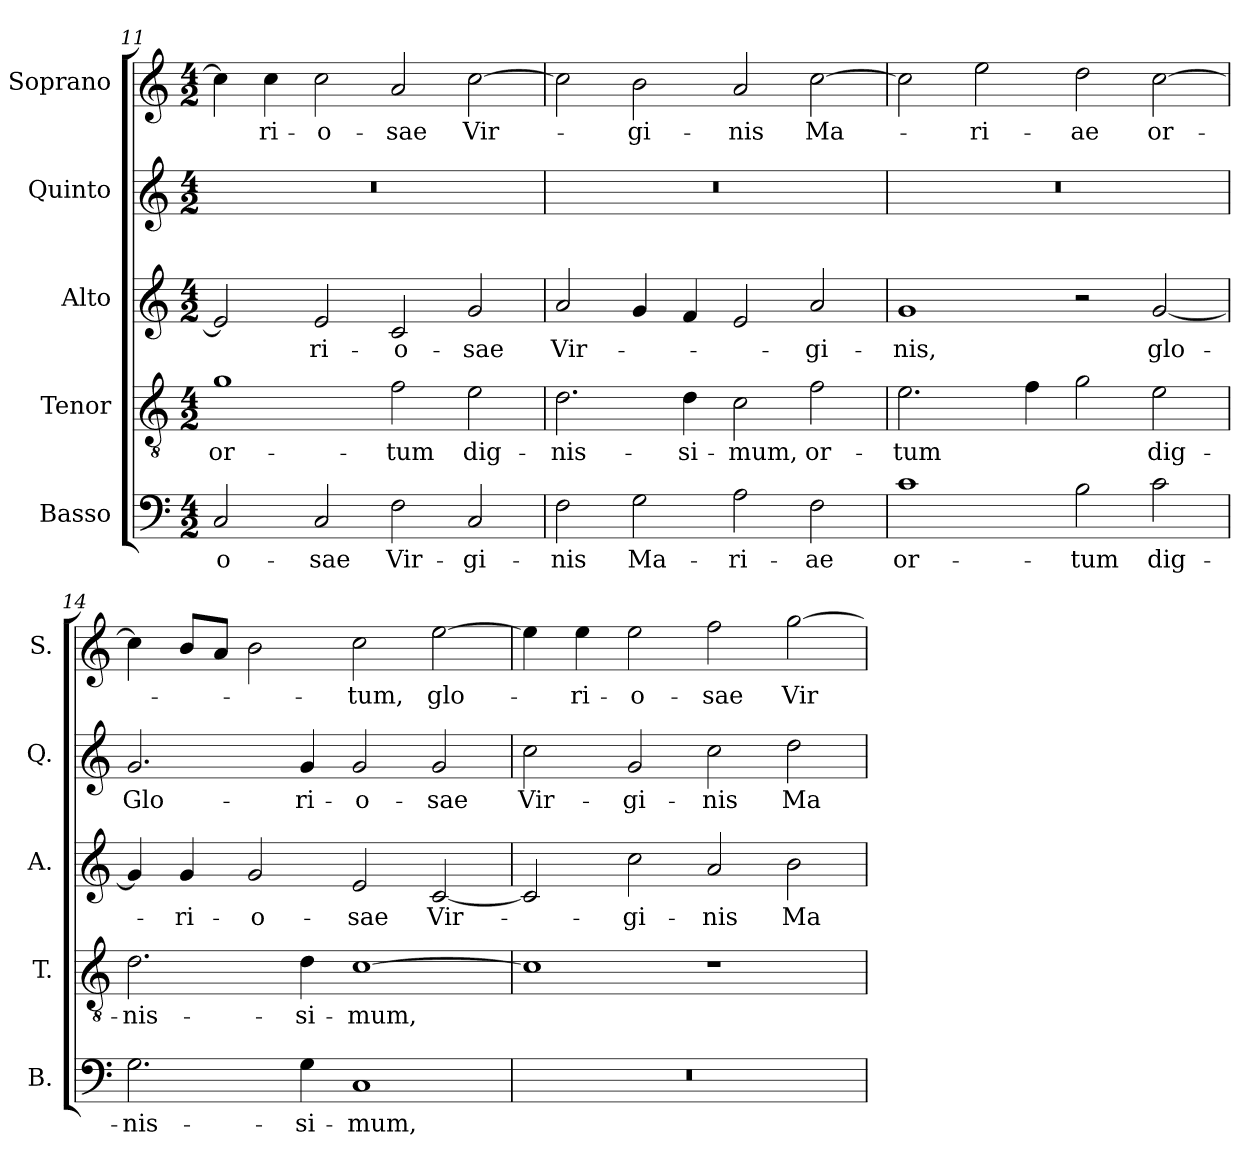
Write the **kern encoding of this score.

**kern	**text	**kern	**text	**kern	**text	**kern	**text	**kern	**text
*part5	*part5	*part4	*part4	*part3	*part3	*part2	*part2	*part1	*part1
*staff5	*staff5	*staff4	*staff4	*staff3	*staff3	*staff2	*staff2	*staff1	*staff1
*I"Basso	*	*I"Tenor	*	*I"Alto	*	*I"Quinto	*	*I"Soprano	*
*I'B.	*	*I'T.	*	*I'A.	*	*I'Q.	*	*I'S.	*
*clefF4	*	*clefGv2	*	*clefG2	*	*clefG2	*	*clefG2	*
*	*	*ITrd7c12	*	*	*	*	*	*	*
*k[]	*	*k[]	*	*k[]	*	*k[]	*	*k[]	*
*C:	*	*C:	*	*C:	*	*C:	*	*C:	*
*M4/2	*	*M4/2	*	*M4/2	*	*M4/2	*	*M4/2	*
=11	=11	=11	=11	=11	=11	=11	=11	=11	=11
!	!LO:LY:b:color=#000000	!	!	!	!	!	!	!	!
!	!	!	!LO:LY:b:color=#000000	!	!	!LO:N:vis=1	!	!	!
2Ci/	-o-	1Gi	or-	2ei/]	.	0r	.	4cci\]	.
!	!	!	!	!	!	!	!	!	!LO:LY:b:color=#000000
.	.	.	.	.	.	.	.	4cci\	-ri-
!	!LO:LY:b:color=#000000	!	!	!	!	!	!	!	!
!	!	!	!	!	!LO:LY:b:color=#000000	!	!	!	!
!	!	!	!	!	!	!	!	!	!LO:LY:b:color=#000000
2Ci/	-sae	.	.	2ei/	-ri-	.	.	2cci\	-o-
!	!LO:LY:b:color=#000000	!	!	!	!	!	!	!	!
!	!	!	!LO:LY:b:color=#000000	!	!	!	!	!	!
!	!	!	!	!	!LO:LY:b:color=#000000	!	!	!	!
!	!	!	!	!	!	!	!	!	!LO:LY:b:color=#000000
2Fi\	Vir-	2Fi\	-tum	2ci/	-o-	.	.	2ai/	-sae
!	!LO:LY:b:color=#000000	!	!	!	!	!	!	!	!
!	!	!	!LO:LY:b:color=#000000	!	!	!	!	!	!
!	!	!	!	!	!LO:LY:b:color=#000000	!	!	!	!
!	!	!	!	!	!	!	!	!	!LO:LY:b:color=#000000
2Ci/	-gi-	2Ei\	dig-	2gi/	-sae	.	.	[2cci\	Vir-
!!LO:LB:g=z
=12	=12	=12	=12	=12	=12	=12	=12	=12	=12
!	!LO:LY:b:color=#000000	!	!	!	!	!	!	!	!
!	!	!	!LO:LY:b:color=#000000	!	!	!	!	!	!
!	!	!	!	!	!LO:LY:b:color=#000000	!LO:N:vis=1	!	!	!
2Fi\	-nis	2.Di\	-nis-	2ai/	Vir-	0r	.	2cci\]	.
!	!LO:LY:b:color=#000000	!	!	!	!	!	!	!	!
!	!	!	!	!	!	!	!	!	!LO:LY:b:color=#000000
2Gi\	Ma-	.	.	4gi/	.	.	.	2bi\	-gi-
!	!	!	!LO:LY:b:color=#000000	!	!	!	!	!	!
.	.	4Di\	-si-	4fi/	.	.	.	.	.
!	!LO:LY:b:color=#000000	!	!	!	!	!	!	!	!
!	!	!	!LO:LY:b:color=#000000	!	!	!	!	!	!
!	!	!	!	!	!	!	!	!	!LO:LY:b:color=#000000
2Ai\	-ri-	2Ci\	-mum,	2ei/	.	.	.	2ai/	-nis
!	!LO:LY:b:color=#000000	!	!	!	!	!	!	!	!
!	!	!	!LO:LY:b:color=#000000	!	!	!	!	!	!
!	!	!	!	!	!LO:LY:b:color=#000000	!	!	!	!
!	!	!	!	!	!	!	!	!	!LO:LY:b:color=#000000
2Fi\	-ae	2Fi\	or-	2ai/	-gi-	.	.	[2cci\	Ma-
=13	=13	=13	=13	=13	=13	=13	=13	=13	=13
!	!LO:LY:b:color=#000000	!	!	!	!	!	!	!	!
!	!	!	!LO:LY:b:color=#000000	!	!	!	!	!	!
!	!	!	!	!	!LO:LY:b:color=#000000	!LO:N:vis=1	!	!	!
1ci	or-	2.Ei\	-tum	1gi	-nis,	0r	.	2cci\]	.
!	!	!	!	!	!	!	!	!	!LO:LY:b:color=#000000
.	.	.	.	.	.	.	.	2eei\	-ri-
.	.	4Fi\	.	.	.	.	.	.	.
!	!LO:LY:b:color=#000000	!	!	!	!	!	!	!	!
!	!	!	!	!	!	!	!	!	!LO:LY:b:color=#000000
2Bi\	-tum	2Gi\	.	2r	.	.	.	2ddi\	-ae
!	!LO:LY:b:color=#000000	!	!	!	!	!	!	!	!
!	!	!	!LO:LY:b:color=#000000	!	!	!	!	!	!
!	!	!	!	!	!LO:LY:b:color=#000000	!	!	!	!
!	!	!	!	!	!	!	!	!	!LO:LY:b:color=#000000
2ci\	dig-	2Ei\	dig-	[2gi/	glo-	.	.	[2cci\	or-
=14	=14	=14	=14	=14	=14	=14	=14	=14	=14
!	!LO:LY:b:color=#000000	!	!	!	!	!	!	!	!
!	!	!	!LO:LY:b:color=#000000	!	!	!	!	!	!
!	!	!	!	!	!	!	!LO:LY:b:color=#000000	!	!
2.Gi\	-nis-	2.Di\	-nis-	4gi/]	.	2.gi/	Glo-	4cci\]	.
!	!	!	!	!	!LO:LY:b:color=#000000	!	!	!	!
.	.	.	.	4gi/	-ri-	.	.	8bi/L	.
.	.	.	.	.	.	.	.	8ai/J	.
!	!	!	!	!	!LO:LY:b:color=#000000	!	!	!	!
.	.	.	.	2gi/	-o-	.	.	2bi\	.
!	!LO:LY:b:color=#000000	!	!	!	!	!	!	!	!
!	!	!	!LO:LY:b:color=#000000	!	!	!	!	!	!
!	!	!	!	!	!	!	!LO:LY:b:color=#000000	!	!
4Gi\	-si-	4Di\	-si-	.	.	4gi/	-ri-	.	.
!	!LO:LY:b:color=#000000	!	!	!	!	!	!	!	!
!	!	!	!LO:LY:b:color=#000000	!	!	!	!	!	!
!	!	!	!	!	!LO:LY:b:color=#000000	!	!	!	!
!	!	!	!	!	!	!	!LO:LY:b:color=#000000	!	!
!	!	!	!	!	!	!	!	!	!LO:LY:b:color=#000000
1Ci	-mum,	[1Ci	-mum,	2ei/	-sae	2gi/	-o-	2cci\	-tum,
!	!	!	!	!	!LO:LY:b:color=#000000	!	!	!	!
!	!	!	!	!	!	!	!LO:LY:b:color=#000000	!	!
!	!	!	!	!	!	!	!	!	!LO:LY:b:color=#000000
.	.	.	.	[2ci/	Vir-	2gi/	-sae	[2eei\	glo-
=15	=15	=15	=15	=15	=15	=15	=15	=15	=15
!LO:N:vis=1	!	!	!	!	!	!	!	!	!
!	!	!	!	!	!	!	!LO:LY:b:color=#000000	!	!
0r	.	1Ci]	.	2ci/]	.	2cci\	Vir-	4eei\]	.
!	!	!	!	!	!	!	!	!	!LO:LY:b:color=#000000
.	.	.	.	.	.	.	.	4eei\	-ri-
!	!	!	!	!	!LO:LY:b:color=#000000	!	!	!	!
!	!	!	!	!	!	!	!LO:LY:b:color=#000000	!	!
!	!	!	!	!	!	!	!	!	!LO:LY:b:color=#000000
.	.	.	.	2cci\	-gi-	2gi/	-gi-	2eei\	-o-
!	!	!	!	!	!LO:LY:b:color=#000000	!	!	!	!
!	!	!	!	!	!	!	!LO:LY:b:color=#000000	!	!
!	!	!	!	!	!	!	!	!	!LO:LY:b:color=#000000
.	.	1r	.	2ai/	-nis	2cci\	-nis	2ffi\	-sae
!	!	!	!	!	!LO:LY:b:color=#000000	!	!	!	!
!	!	!	!	!	!	!	!LO:LY:b:color=#000000	!	!
!	!	!	!	!	!	!	!	!	!LO:LY:b:color=#000000
.	.	.	.	2bi\	Ma-	2ddi\	Ma-	[2ggi\	Vir-
=	=	=	=	=	=	=	=	=	=
*-	*-	*-	*-	*-	*-	*-	*-	*-	*-
